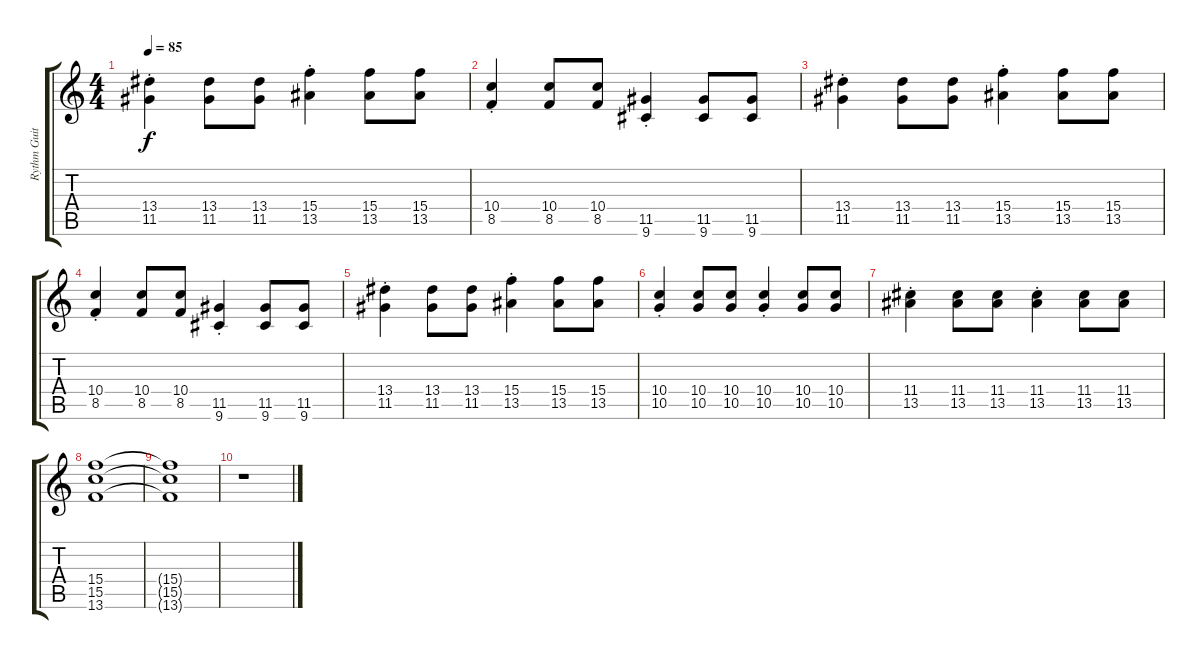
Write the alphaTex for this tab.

\track ("Rythm Guitar 1" "Rythm Guit") {instrument distortionguitar}
\staff {score tabs}
\tuning (E4 B3 G3 D3 A2 E2) {hide}
\ts (4 4)
\tempo 85
\clef g2
\ks c
(13.4{st} 11.5{st}).4{dy f} (13.4 11.5).8 (13.4 11.5).8 (15.4{st} 13.5{st}).4 (15.4 13.5).8 (15.4 13.5).8 |
(10.4{st} 8.5{st}).4 (10.4 8.5).8 (10.4 8.5).8 (11.5{st} 9.6{st}).4 (11.5 9.6).8 (11.5 9.6).8 |
(13.4{st} 11.5{st}).4 (13.4 11.5).8 (13.4 11.5).8 (15.4{st} 13.5{st}).4 (15.4 13.5).8 (15.4 13.5).8 |
(10.4{st} 8.5{st}).4 (10.4 8.5).8 (10.4 8.5).8 (11.5{st} 9.6{st}).4 (11.5 9.6).8 (11.5 9.6).8 |
(13.4{st} 11.5{st}).4 (13.4 11.5).8 (13.4 11.5).8 (15.4{st} 13.5{st}).4 (15.4 13.5).8 (15.4 13.5).8 |
(10.4{st} 10.5{st}).4 (10.4 10.5).8 (10.4 10.5).8 (10.4{st} 10.5{st}).4 (10.4 10.5).8 (10.4 10.5).8 |
(11.4{st} 13.5{st}).4 (11.4 13.5).8 (11.4 13.5).8 (11.4{st} 13.5{st}).4 (11.4 13.5).8 (11.4 13.5).8 |
(15.4 15.5 13.6).1{volume 2} |
(15.4{t} 15.5{t} 13.6{t}).1 |
r.1
